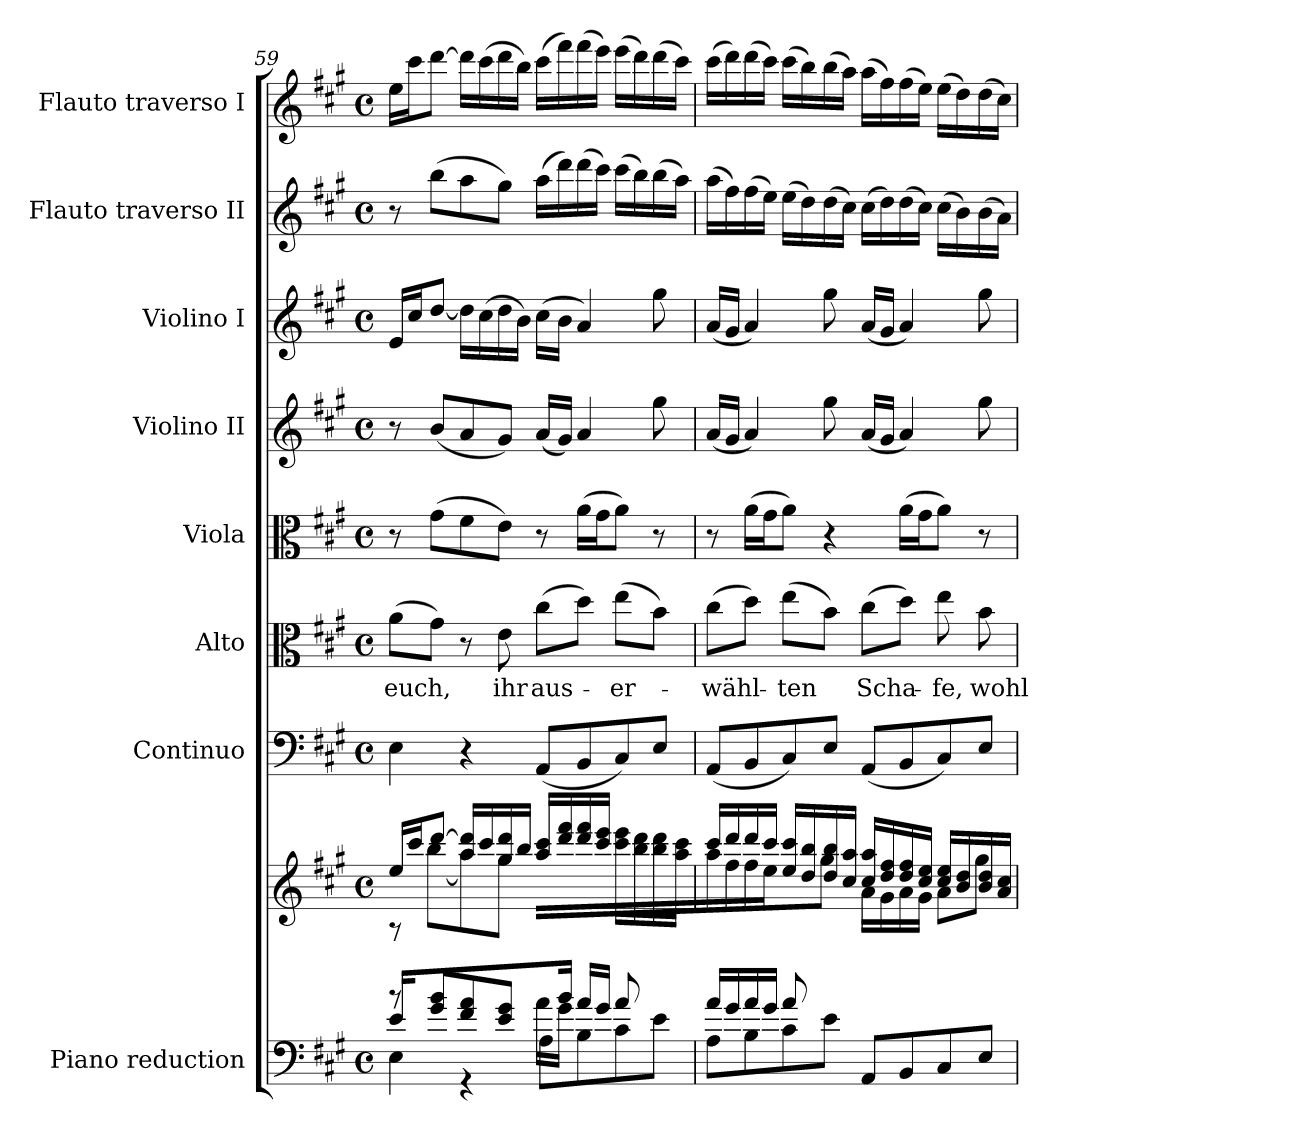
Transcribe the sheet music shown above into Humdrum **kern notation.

**kern	**kern	**kern	**kern	**text	**kern	**kern	**kern	**kern	**kern
*part8	*part8	*part7	*part6	*part6	*part5	*part4	*part3	*part2	*part1
*staff9	*staff8	*staff7	*staff6	*staff6	*staff5	*staff4	*staff3	*staff2	*staff1
*I"Piano reduction	*	*I"Continuo	*I"Alto	*	*I"Viola	*I"Violino II	*I"Violino I	*I"Flauto traverso II	*I"Flauto traverso I
*I'Pno	*	*	*	*	*I'Vla	*	*I'Vln	*I'Fl	*I'Fl
*clefF4	*clefG2	*clefF4	*clefC3	*	*clefC3	*clefG2	*clefG2	*clefG2	*clefG2
*k[f#c#g#]	*k[f#c#g#]	*k[f#c#g#]	*k[f#c#g#]	*	*k[f#c#g#]	*k[f#c#g#]	*k[f#c#g#]	*k[f#c#g#]	*k[f#c#g#]
*A:	*A:	*A:	*A:	*	*A:	*A:	*A:	*A:	*A:
*M4/4	*M4/4	*M4/4	*M4/4	*	*M4/4	*M4/4	*M4/4	*M4/4	*M4/4
*met(c)	*met(c)	*met(c)	*met(c)	*	*met(c)	*met(c)	*met(c)	*met(c)	*met(c)
=59	=59	=59	=59	=59	=59	=59	=59	=59	=59
*^	*^	*	*	*	*	*	*	*	*
*	*^	*	*^	*	*	*	*	*	*	*	*
*	*	*	*	*	*^	*	*	*	*	*	*	*	*
!	!	!	!	!	!	!	!	!	!LO:LY:b	!	!	!	!	!
16e/LL	8rb	4E\	16ee/LL	16ryy	8rA	2..ryy	4E\	(>8a\L	euch,	8r	8r	16e/LL	8r	16ee\LL
2ryy	.	.	16ccc#/J	16cc#\J	.	.	.	.	.	.	.	16cc#/J	.	16ccc#\J
.	8g#/ 8b/L	.	[8ddd/J	[8dd\J	8bb\L	.	.	8g#\J)	.	(>8g#\L	(<8b/L	[8dd/J	(>8bb\L	[8ddd\J
.	8f#/ 8a/	4r	16aa/ 16ddd/]LL	16dd\LL]	8aa\	.	4r	8r	.	8f#\	8a/	16dd\LL]	8aa\	16ddd\LL]
.	.	.	16ccc#/	16cc#\	.	.	.	.	.	.	.	(>16cc#\	.	(>16ccc#\
!	!	!	!	!	!	!	!	!	!LO:LY:b	!	!	!	!	!
.	8e/ 8g#/J	.	16gg#/ 16ddd/	16dd\	8gg#\J	.	.	8e\	ihr	8e\J)	8g#/J)	16dd\	8gg#\J)	16ddd\
.	.	.	16bb/JJ	16b\JJ	.	.	.	.	.	.	.	16b\JJ)	.	16bb\JJ)
!	!	!	!	!	!	!	!	!	!LO:LY:b	!	!	!	!	!
.	16a\LL	8A\L	16aa/ 16ccc#/LL	16cc#\LL	2ryy	.	(<8AA/L	(>8cc#\L	aus-	8r	(<16a/LL	(>16cc#\LL	(>16aa\LL	(>16ccc#\LL
16b/JJ	16g#\JJ	.	16ddd/ 16fff#/	16ryy	.	.	.	.	.	.	16g#/JJ)	16b\JJ	16ddd\)	16fff#\)
4.ryy	16a/LL	8B\	16ddd/ 16fff#/	8ryy	.	.	8BB/	8dd\J)	.	(>16a\LL	4a/	4a/)	(>16ddd\	(>16fff#\
.	16g#/JJ	.	16ccc#/ 16eee/JJ	.	.	.	.	.	.	16g#\J	.	.	16ccc#\JJ)	16eee\JJ)
!	!	!	!	!	!	!	!	!	!LO:LY:b	!	!	!	!	!
.	8a/L	8c#\	16ccc#\ 16eee\LL	4ryy	.	.	8C#/)	(>8ee\L	er-	8a\J)	.	.	(>16ccc#\LL	(>16eee\LL
.	.	.	16bb\ 16ddd\	.	.	.	.	.	.	.	.	.	16bb\)	16ddd\)
.	8ryy	8e\J	16bb\ 16ddd\	.	.	8gg#\J	8E/J	8b\J)	.	8r	8gg#\	8gg#\	(>16bb\	(>16ddd\
.	.	.	16aa\ 16ccc#\JJ	.	.	.	.	.	.	.	.	.	16aa\JJ)	16ccc#\JJ)
*	*	*	*	*v	*v	*v	*	*	*	*	*	*	*	*
!!LO:LB:g=z
=60	=60	=60	=60	=60	=60	=60	=60	=60	=60	=60	=60	=60
!	!	!	!	!	!	!	!LO:LY:b	!	!	!	!	!
4ryy	16a/LL	8A\L	16ccc#/LL	16aa\LL	(<8AA/L	(>8cc#\L	-wähl-	8r	(<16a/LL	(<16a/LL	(>16aa\LL	(>16ccc#\LL
.	16g#/	.	16ddd/	16ff#\	.	.	.	.	16g#/JJ	16g#/JJ	16ff#\)	16ddd\)
.	16a/	8B\	16ddd/	16ff#\	8BB/	8dd\J)	.	(>16a\LL	4a/)	4a/)	(>16ff#\	(>16ddd\
.	16g#/JJ	.	16ccc#/JJ	16ee\JJ	.	.	.	16g#\J	.	.	16ee\JJ)	16ccc#\JJ)
!	!	!	!	!	!	!	!LO:LY:b	!	!	!	!	!
8a/L	4ryy	8c#\	16ee/ 16ccc#/LL	8ryy	8C#/)	(>8ee\L	ten	8a\J)	.	.	(>16ee\LL	(>16ccc#\LL
.	.	.	16dd/ 16bb/	.	.	.	.	.	.	.	16dd\)	16bb\)
2ryy	.	8e\J	16dd/ 16bb/	8gg#\J	8E/J	8b\J)	.	4r	8gg#\	8gg#\	(>16dd\	(>16bb\
.	.	.	16cc#/ 16aa/JJ	.	.	.	.	.	.	.	16cc#\JJ)	16aa\JJ)
!	!	!	!	!	!	!	!LO:LY:b	!	!	!	!	!
.	2ryy	8AA/L	16cc#/ 16aa/LL	16a\LL	(<8AA/L	(>8cc#\L	Scha-	.	(<16a/LL	(<16a/LL	(>16cc#\LL	(>16aa\LL
.	.	.	16dd/ 16ff#/	16g#\	.	.	.	.	16g#/JJ	16g#/JJ	16dd\)	16ff#\)
.	.	8BB/	16dd/ 16ff#/	16a\	8BB/	8dd\J)	.	(>16a\LL	4a/)	4a/)	(>16dd\	(>16ff#\
.	.	.	16cc#/ 16ee/JJ	16g#\JJ	.	.	.	16g#\J	.	.	16cc#\JJ)	16ee\JJ)
!	!	!	!	!	!	!	!LO:LY:b	!	!	!	!	!
.	.	8C#/	16cc#/ 16ee/LL	8a\L	8C#/)	8ee\	fe,	8a\J)	.	.	(>16cc#\LL	(>16ee\LL
.	.	.	16b/ 16dd/	.	.	.	.	.	.	.	16b\)	16dd\)
!	!	!	!	!	!	!	!LO:LY:b	!	!	!	!	!
8ryy	.	8E/J	16b/ 16dd/	8gg#\J	8E/J	8b\	wohl	8r	8gg#\	8gg#\	(>16b\	(>16dd\
.	.	.	16a/ 16cc#/JJ	.	.	.	.	.	.	.	16a\JJ)	16cc#\JJ)
*v	*v	*v	*	*	*	*	*	*	*	*	*	*
*	*v	*v	*	*	*	*	*	*	*	*
=	=	=	=	=	=	=	=	=	=
*-	*-	*-	*-	*-	*-	*-	*-	*-	*-
